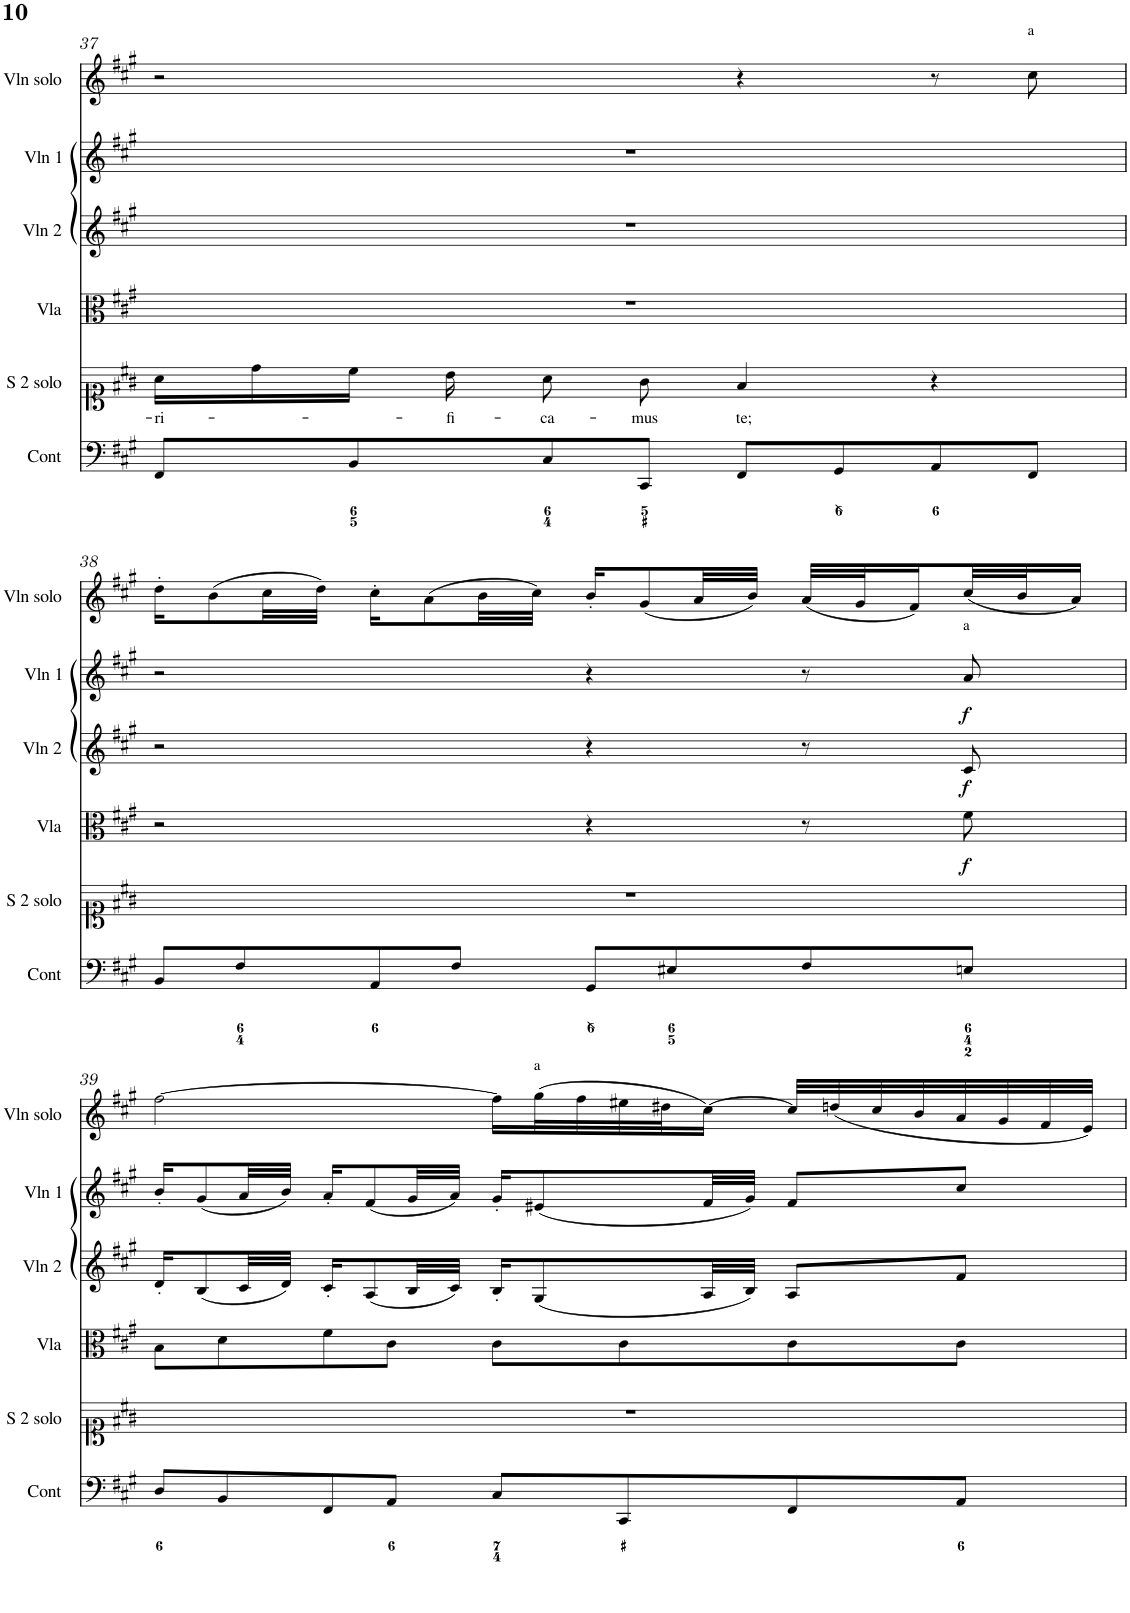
**kern	**kern	**text	**kern	**dynam	**kern	**dynam	**kern	**dynam	**kern
*part6	*part5	*part5	*part4	*part4	*part3	*part3	*part2	*part2	*part1
*staff6	*staff5	*staff5	*staff4	*staff4	*staff3	*staff3	*staff2	*staff2	*staff1
*I"Continuo	*I"Soprano 2 solo (sic)	*	*I"Viola	*	*I"Violin 2	*	*I"Violin 1	*	*I"Violin solo
*I'Cont	*I'S 2 solo	*	*I'Vla	*	*I'Vln 2	*	*I'Vln 1	*	*I'Vln solo
!!LO:PB:g=z
*clefF4	*clefC1	*	*clefC3	*	*clefG2	*	*clefG2	*	*clefG2
*k[f#c#g#]	*k[f#c#g#]	*	*k[f#c#g#]	*	*k[f#c#g#]	*	*k[f#c#g#]	*	*k[f#c#g#]
*M4/4	*M4/4	*	*M4/4	*	*M4/4	*	*M4/4	*	*M4/4
*met(c)	*met(c)	*	*met(c)	*	*met(c)	*	*met(c)	*	*met(c)
=37	=37	=37	=37	=37	=37	=37	=37	=37	=37
!	!	!LO:LY:b	!	!	!	!	!	!	!
8FF#/L	16a\LL	-ri-	1r	.	1r	.	1r	.	2r
.	16dd\	.	.	.	.	.	.	.	.
8BB/	16cc#\JJ	.	.	.	.	.	.	.	.
!	!	!LO:LY:b	!	!	!	!	!	!	!
.	16b\	-fi-	.	.	.	.	.	.	.
!	!	!LO:LY:b	!	!	!	!	!	!	!
8C#/	8a\	-ca-	.	.	.	.	.	.	.
!	!	!LO:LY:b	!	!	!	!	!	!	!
8CC#/J	8g#\	-mus	.	.	.	.	.	.	.
!	!	!LO:LY:b	!	!	!	!	!	!	!
8FF#/L	4f#/	te;	.	.	.	.	.	.	4r
8GG#/	.	.	.	.	.	.	.	.	.
8AA/	4r	.	.	.	.	.	.	.	8r
!	!	!	!	!	!	!	!	!	!LO:TX:a:t=a
8FF#/J	.	.	.	.	.	.	.	.	8cc#\
!!LO:LB:g=z
=38	=38	=38	=38	=38	=38	=38	=38	=38	=38
8BB/L	1r	.	2r	.	2r	.	2r	.	16dd'\KL
.	.	.	.	.	.	.	.	.	(8b\
8F#/	.	.	.	.	.	.	.	.	.
.	.	.	.	.	.	.	.	.	32cc#\LL
.	.	.	.	.	.	.	.	.	32dd\JJJ)
8AA/	.	.	.	.	.	.	.	.	16cc#'\KL
.	.	.	.	.	.	.	.	.	(8a\
8F#/J	.	.	.	.	.	.	.	.	.
.	.	.	.	.	.	.	.	.	32b\LL
.	.	.	.	.	.	.	.	.	32cc#\JJJ)
8GG#/L	.	.	4r	.	4r	.	4r	.	16b'/KL
.	.	.	.	.	.	.	.	.	(8g#/
8E#X/	.	.	.	.	.	.	.	.	.
.	.	.	.	.	.	.	.	.	32a/LL
.	.	.	.	.	.	.	.	.	32b/JJJ)
8F#/	.	.	8r	.	8r	.	8r	.	(32a/LLL
.	.	.	.	.	.	.	.	.	32g#/J
.	.	.	.	.	.	.	.	.	16f#/)
!	!	!	!	!	!	!	!LO:TX:a:t=a	!	!
!	!	!	!	!LO:DY:b	!	!LO:DY:b	!	!LO:DY:b	!
8En/J	.	.	8f#\	f	8c#/	f	8a/	f	(32cc#/L
.	.	.	.	.	.	.	.	.	32b/J
.	.	.	.	.	.	.	.	.	16a/JJ)
!!LO:LB:g=z
=39	=39	=39	=39	=39	=39	=39	=39	=39	=39
8D/L	1r	.	8B\L	.	16d'/KL	.	16b'/KL	.	[2ff#\
.	.	.	.	.	(8B/	.	(8g#/	.	.
8BB/	.	.	8d\	.	.	.	.	.	.
.	.	.	.	.	32c#/LL	.	32a/LL	.	.
.	.	.	.	.	32d/JJJ)	.	32b/JJJ)	.	.
8FF#/	.	.	8f#\	.	16c#'/KL	.	16a'/KL	.	.
.	.	.	.	.	(8A/	.	(8f#/	.	.
8AA/J	.	.	8c#\J	.	.	.	.	.	.
.	.	.	.	.	32B/LL	.	32g#/LL	.	.
.	.	.	.	.	32c#/JJJ)	.	32a/JJJ)	.	.
8C#/L	.	.	8c#\L	.	16B'/KL	.	16g#'/KL	.	16ff#\LL]
!	!	!	!	!	!	!	!	!	!LO:TX:a:t=a
.	.	.	.	.	(8G#/	.	(8e#X/	.	(32gg#\L
.	.	.	.	.	.	.	.	.	32ff#\
8CC#/	.	.	8c#\	.	.	.	.	.	32ee#X\
.	.	.	.	.	.	.	.	.	32dd#X\J
.	.	.	.	.	32A/LL	.	32f#/LL	.	[16cc#\JJ)
.	.	.	.	.	32B/JJJ)	.	32g#/JJJ)	.	.
8FF#/	.	.	8c#\	.	8A/L	.	8f#/L	.	32cc#/LLL]
.	.	.	.	.	.	.	.	.	(32ddn/
.	.	.	.	.	.	.	.	.	32cc#/
.	.	.	.	.	.	.	.	.	32b/
8AA/J	.	.	8c#\J	.	8f#/J	.	8cc#/J	.	32a/
.	.	.	.	.	.	.	.	.	32g#/
.	.	.	.	.	.	.	.	.	32f#/
.	.	.	.	.	.	.	.	.	32e/JJJ)
=	=	=	=	=	=	=	=	=	=
*-	*-	*-	*-	*-	*-	*-	*-	*-	*-
